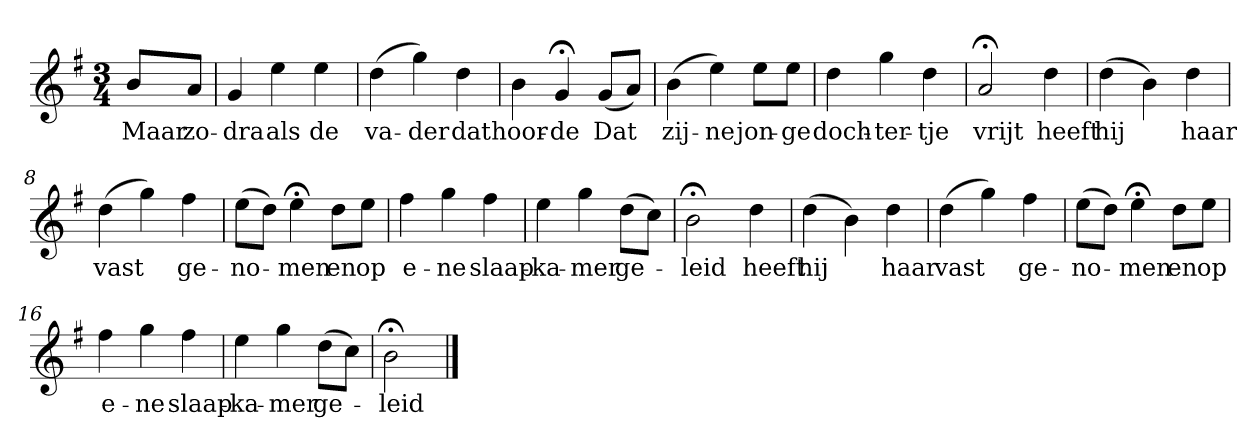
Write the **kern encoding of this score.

**kern	**text
*part1	*part1
*staff1	*staff1
*k[f#]	*
*G:	*
*M3/4	*
*MM120	*
=	=
8bL	Maar
8aJ	zo-
=1	=1
4g	-dra
4ee	als
4ee	de
=2	=2
(4dd	va-
4gg)	-der
4dd	dat
=3	=3
4b	hoor-
4g;<	-de
(8gL	Dat
8aJ)	.
=4	=4
(4b	zij-
4ee)	-ne
8eeL	jon-
8eeJ	-ge
=5	=5
4dd	doch-
4gg	-ter-
4dd	-tje
=6	=6
2a;<	vrijt
4dd	heeft
=7	=7
(4dd	hij
4b)	.
4dd	haar
=8	=8
(4dd	vast
4gg)	.
4ff#	ge-
=9	=9
(8eeL	-no-
8ddJ)	.
4ee;<	-men
8ddL	en
8eeJ	op
=10	=10
4ff#	e-
4gg	-ne
4ff#	slaap-
=11	=11
4ee	-ka-
4gg	-mer
(8ddL	ge-
8ccJ)	.
=12	=12
2b;<	-leid
4dd	heeft
=13	=13
(4dd	hij
4b)	.
4dd	haar
=14	=14
(4dd	vast
4gg)	.
4ff#	ge-
=15	=15
(8eeL	-no-
8ddJ)	.
4ee;<	-men
8ddL	en
8eeJ	op
=16	=16
4ff#	e-
4gg	-ne
4ff#	slaap-
=17	=17
4ee	-ka-
4gg	-mer
(8ddL	ge-
8ccJ)	.
=18	=18
2b;<	-leid
==	==
*-	*-
